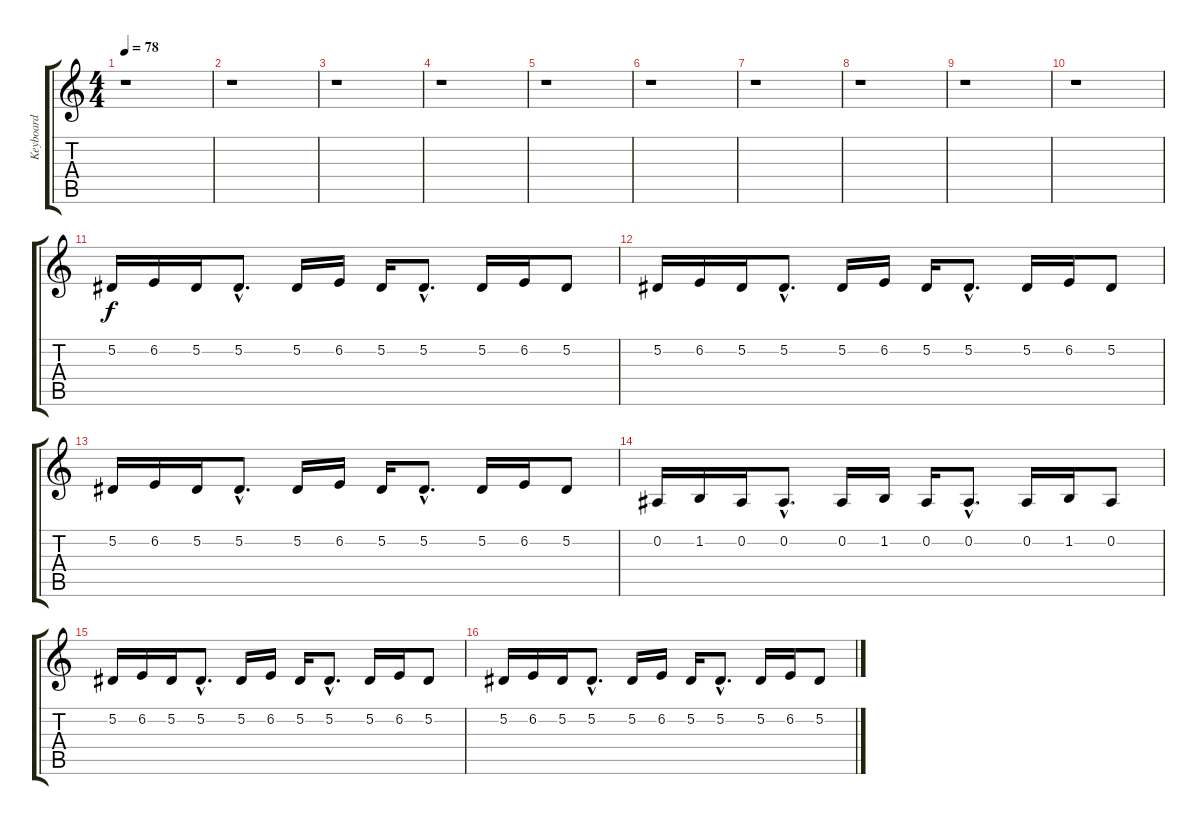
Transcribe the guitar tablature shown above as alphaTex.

\track ("Keyboard" "Keyboard") {instrument pad6metallic}
\staff {score tabs}
\tuning (Eb4 Bb3 Gb3 Db3 Ab2 Db2) {hide}
\ts (4 4)
\tempo 78
\clef g2
\ks c
r.1{dy f} |
r.1 |
r.1 |
r.1 |
r.1 |
r.1 |
r.1 |
r.1 |
r.1 |
r.1 |
5.2.16{volume 13 instrument pad6metallic} 6.2.16 5.2.16 5.2{hac}.8{d} 5.2.16 6.2.16 5.2.16 5.2{hac}.8{d} 5.2.16 6.2.16 5.2.8 |
5.2.16 6.2.16 5.2.16 5.2{hac}.8{d} 5.2.16 6.2.16 5.2.16 5.2{hac}.8{d} 5.2.16 6.2.16 5.2.8 |
5.2.16 6.2.16 5.2.16 5.2{hac}.8{d} 5.2.16 6.2.16 5.2.16 5.2{hac}.8{d} 5.2.16 6.2.16 5.2.8 |
0.2.16 1.2.16 0.2.16 0.2{hac}.8{d} 0.2.16 1.2.16 0.2.16 0.2{hac}.8{d} 0.2.16 1.2.16 0.2.8 |
5.2.16 6.2.16 5.2.16 5.2{hac}.8{d} 5.2.16 6.2.16 5.2.16 5.2{hac}.8{d} 5.2.16 6.2.16 5.2.8 |
5.2.16 6.2.16 5.2.16 5.2{hac}.8{d} 5.2.16 6.2.16 5.2.16 5.2{hac}.8{d} 5.2.16 6.2.16 5.2.8
